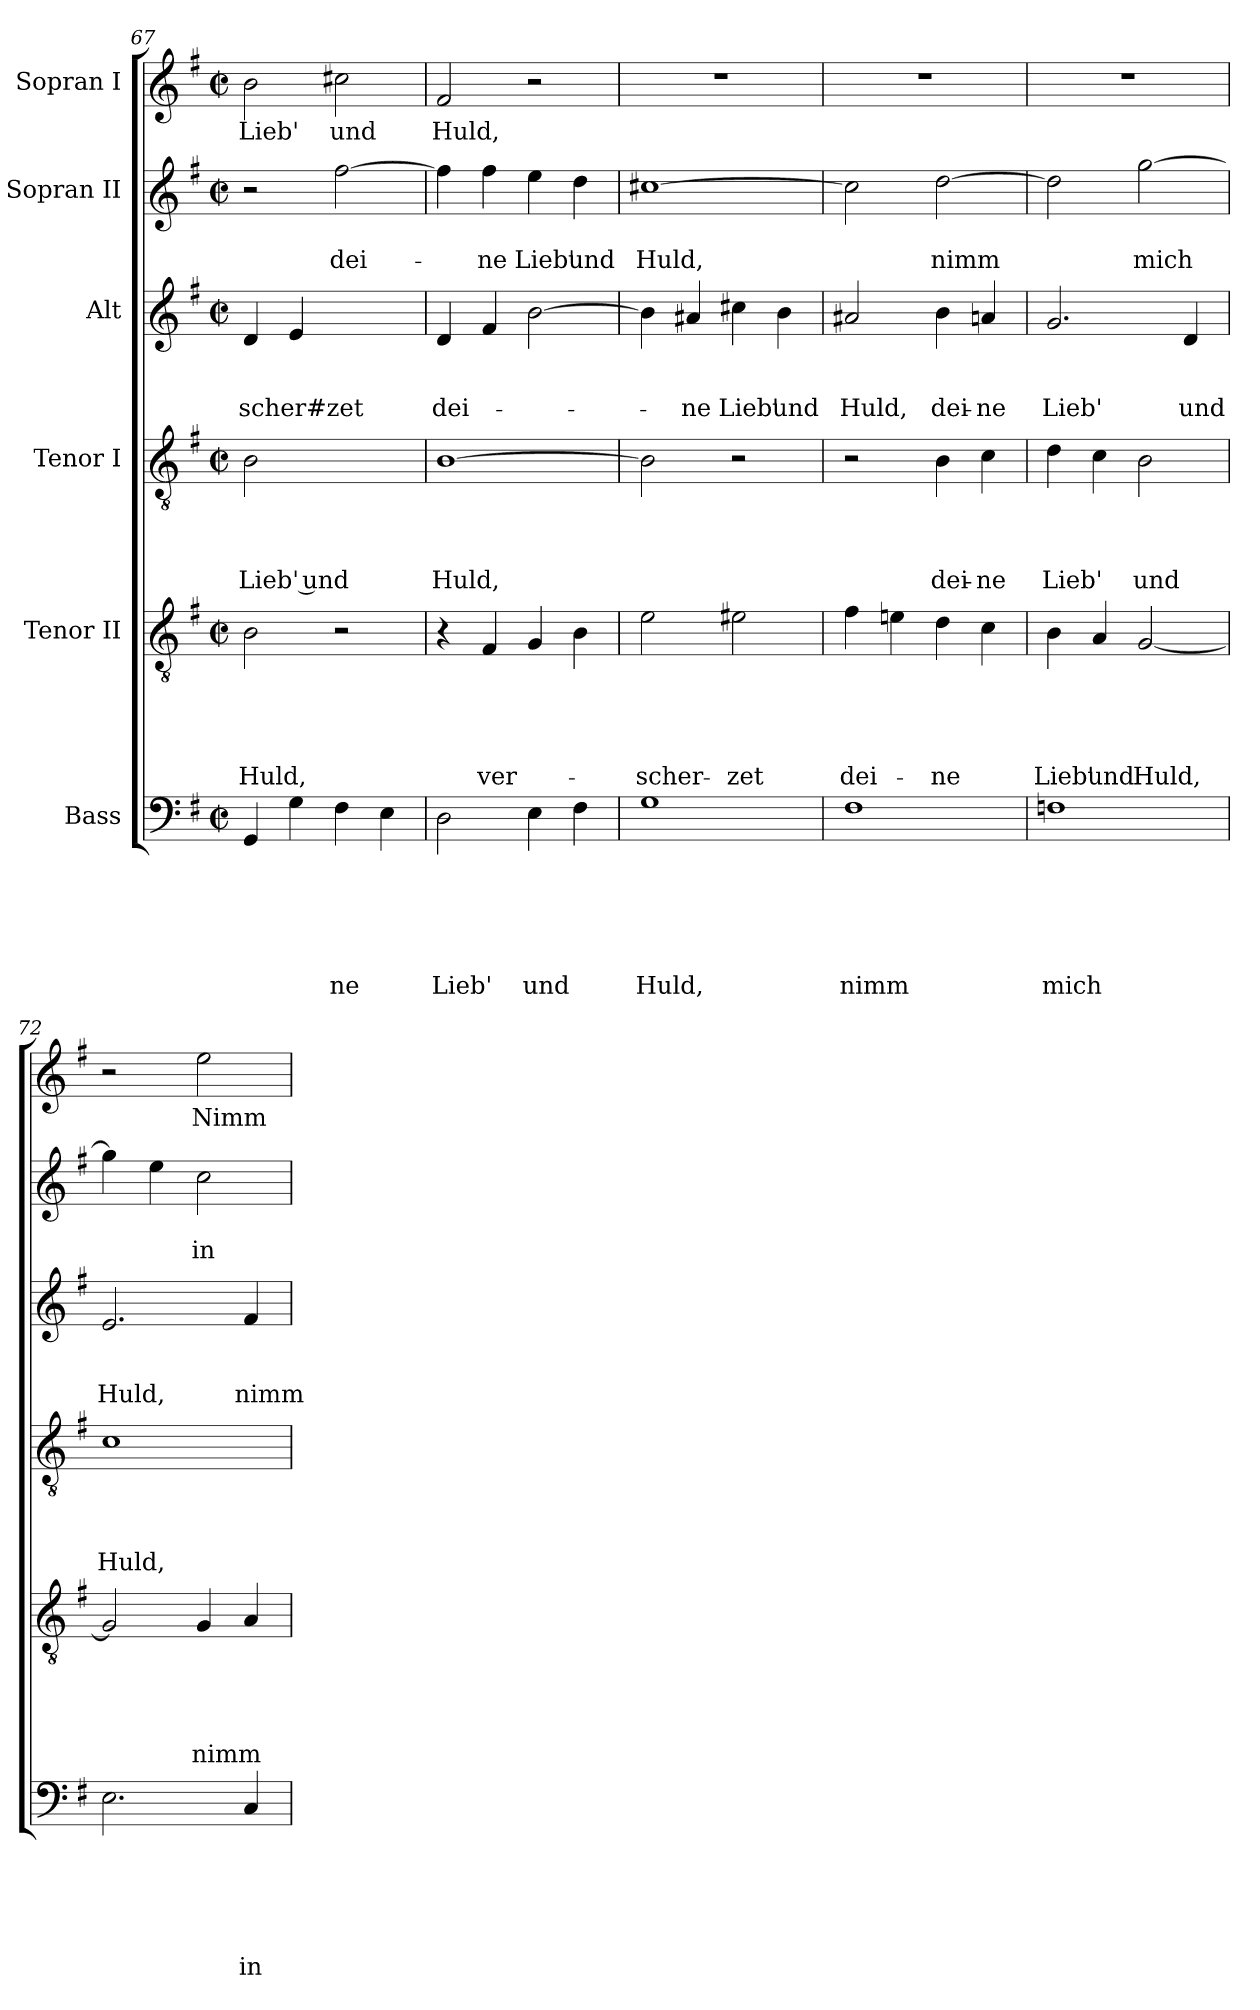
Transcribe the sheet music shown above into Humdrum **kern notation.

**kern	**text	**text	**text	**text	**text	**text	**kern	**text	**text	**text	**text	**text	**kern	**text	**text	**text	**text	**kern	**text	**text	**text	**kern	**text	**text	**kern	**text
*part6	*part6	*part6	*part6	*part6	*part6	*part6	*part5	*part5	*part5	*part5	*part5	*part5	*part4	*part4	*part4	*part4	*part4	*part3	*part3	*part3	*part3	*part2	*part2	*part2	*part1	*part1
*staff6	*staff6	*staff6	*staff6	*staff6	*staff6	*staff6	*staff5	*staff5	*staff5	*staff5	*staff5	*staff5	*staff4	*staff4	*staff4	*staff4	*staff4	*staff3	*staff3	*staff3	*staff3	*staff2	*staff2	*staff2	*staff1	*staff1
*I"Bass	*	*	*	*	*	*	*I"Tenor II	*	*	*	*	*	*I"Tenor I	*	*	*	*	*I"Alt	*	*	*	*I"Sopran II	*	*	*I"Sopran I	*
*clefF4	*	*	*	*	*	*	*clefGv2	*	*	*	*	*	*clefGv2	*	*	*	*	*clefG2	*	*	*	*clefG2	*	*	*clefG2	*
*k[f#]	*	*	*	*	*	*	*k[f#]	*	*	*	*	*	*k[f#]	*	*	*	*	*k[f#]	*	*	*	*k[f#]	*	*	*k[f#]	*
*G:	*	*	*	*	*	*	*G:	*	*	*	*	*	*G:	*	*	*	*	*G:	*	*	*	*G:	*	*	*G:	*
*M2/2	*	*	*	*	*	*	*M2/2	*	*	*	*	*	*M2/2	*	*	*	*	*M2/2	*	*	*	*M2/2	*	*	*M2/2	*
*met(c|)	*	*	*	*	*	*	*met(c|)	*	*	*	*	*	*met(c|)	*	*	*	*	*met(c|)	*	*	*	*met(c|)	*	*	*met(c|)	*
=67	=67	=67	=67	=67	=67	=67	=67	=67	=67	=67	=67	=67	=67	=67	=67	=67	=67	=67	=67	=67	=67	=67	=67	=67	=67	=67
!	!	!	!	!	!	!	!	!	!	!	!	!LO:LY:b	!	!	!	!	!LO:LY:b	!	!	!	!LO:LY:b	!	!	!	!	!LO:LY:b
4GG/	.	.	.	.	.	.	2B\	.	.	.	.	Huld,	2B\	.	.	.	Lieb' und	4d/	.	.	-scher#zet	2r	.	.	2b\	Lieb'
4G\	.	.	.	.	.	.	.	.	.	.	.	.	.	.	.	.	.	4e/	.	.	.	.	.	.	.	.
!	!	!	!	!	!	!LO:LY:b	!	!	!	!	!	!	!	!	!	!	!	!	!	!	!	!	!	!LO:LY:b	!	!LO:LY:b
4F#\	.	.	.	.	.	-ne	2r	.	.	.	.	.	2ryy	.	.	.	.	2ryy	.	.	.	[>2ff#\	.	dei-	2cc#X\	und
4E\	.	.	.	.	.	.	.	.	.	.	.	.	.	.	.	.	.	.	.	.	.	.	.	.	.	.
=68	=68	=68	=68	=68	=68	=68	=68	=68	=68	=68	=68	=68	=68	=68	=68	=68	=68	=68	=68	=68	=68	=68	=68	=68	=68	=68
!	!	!	!	!	!	!LO:LY:b	!	!	!	!	!	!	!	!	!	!	!LO:LY:b	!	!	!	!LO:LY:b	!	!	!	!	!LO:LY:b
2D\	.	.	.	.	.	Lieb'	4r	.	.	.	.	.	[>1B	.	.	.	Huld,	4d/	.	.	dei-	4ff#\]	.	.	2f#/	Huld,
!	!	!	!	!	!	!	!	!	!	!	!	!LO:LY:b	!	!	!	!	!	!	!	!	!	!	!	!LO:LY:b	!	!
.	.	.	.	.	.	.	4F#/	.	.	.	.	ver-	.	.	.	.	.	4f#/	.	.	.	4ff#\	.	-ne	.	.
!	!	!	!	!	!	!LO:LY:b	!	!	!	!	!	!	!	!	!	!	!	!	!	!	!	!	!	!LO:LY:b	!	!
4E\	.	.	.	.	.	und	4G/	.	.	.	.	.	.	.	.	.	.	[>2b\	.	.	.	4ee\	.	Lieb'	2r	.
!	!	!	!	!	!	!	!	!	!	!	!	!	!	!	!	!	!	!	!	!	!	!	!	!LO:LY:b	!	!
4F#\	.	.	.	.	.	.	4B\	.	.	.	.	.	.	.	.	.	.	.	.	.	.	4dd\	.	und	.	.
=69	=69	=69	=69	=69	=69	=69	=69	=69	=69	=69	=69	=69	=69	=69	=69	=69	=69	=69	=69	=69	=69	=69	=69	=69	=69	=69
!	!	!	!	!	!	!LO:LY:b	!	!	!	!	!	!LO:LY:b	!	!	!	!	!	!	!	!	!	!	!	!LO:LY:b	!	!
1G	.	.	.	.	.	Huld,	2e\	.	.	.	.	-scher-	2B\]	.	.	.	.	4b\]	.	.	.	[<1cc#X	.	Huld,	1r	.
!	!	!	!	!	!	!	!	!	!	!	!	!	!	!	!	!	!	!	!	!	!LO:LY:b	!	!	!	!	!
.	.	.	.	.	.	.	.	.	.	.	.	.	.	.	.	.	.	4a#X/	.	.	-ne	.	.	.	.	.
!	!	!	!	!	!	!	!	!	!	!	!	!LO:LY:b	!	!	!	!	!	!	!	!	!LO:LY:b	!	!	!	!	!
.	.	.	.	.	.	.	2e#X\	.	.	.	.	-zet	2r	.	.	.	.	4cc#X\	.	.	Lieb'	.	.	.	.	.
!	!	!	!	!	!	!	!	!	!	!	!	!	!	!	!	!	!	!	!	!	!LO:LY:b	!	!	!	!	!
.	.	.	.	.	.	.	.	.	.	.	.	.	.	.	.	.	.	4b\	.	.	und	.	.	.	.	.
!!LO:LB:g=z
=70	=70	=70	=70	=70	=70	=70	=70	=70	=70	=70	=70	=70	=70	=70	=70	=70	=70	=70	=70	=70	=70	=70	=70	=70	=70	=70
!	!	!	!	!	!	!LO:LY:b	!	!	!	!	!	!LO:LY:b	!	!	!	!	!	!	!	!	!LO:LY:b	!	!	!	!	!
1F#	.	.	.	.	.	nimm	4f#\	.	.	.	.	dei-	2r	.	.	.	.	2a#X/	.	.	Huld,	2cc#i\]	.	.	1r	.
.	.	.	.	.	.	.	4en\	.	.	.	.	.	.	.	.	.	.	.	.	.	.	.	.	.	.	.
!	!	!	!	!	!	!	!	!	!	!	!	!LO:LY:b	!	!	!	!	!LO:LY:b	!	!	!	!LO:LY:b	!	!	!LO:LY:b	!	!
.	.	.	.	.	.	.	4d\	.	.	.	.	-ne	4B\	.	.	.	dei-	4b\	.	.	dei-	[>2dd\	.	nimm	.	.
!	!	!	!	!	!	!	!	!	!	!	!	!	!	!	!	!	!LO:LY:b	!	!	!	!LO:LY:b	!	!	!	!	!
.	.	.	.	.	.	.	4c\	.	.	.	.	.	4c\	.	.	.	-ne	4an/	.	.	-ne	.	.	.	.	.
=71	=71	=71	=71	=71	=71	=71	=71	=71	=71	=71	=71	=71	=71	=71	=71	=71	=71	=71	=71	=71	=71	=71	=71	=71	=71	=71
!	!	!	!	!	!	!LO:LY:b	!	!	!	!	!	!LO:LY:b	!	!	!	!	!LO:LY:b	!	!	!	!LO:LY:b	!	!	!	!	!
1Fn	.	.	.	.	.	mich	4B\	.	.	.	.	Lieb'	4d\	.	.	.	Lieb'	2.g/	.	.	Lieb'	2dd\]	.	.	1r	.
!	!	!	!	!	!	!	!	!	!	!	!	!LO:LY:b	!	!	!	!	!	!	!	!	!	!	!	!	!	!
.	.	.	.	.	.	.	4A/	.	.	.	.	und	4c\	.	.	.	.	.	.	.	.	.	.	.	.	.
!	!	!	!	!	!	!	!	!	!	!	!	!LO:LY:b	!	!	!	!	!LO:LY:b	!	!	!	!	!	!	!LO:LY:b	!	!
.	.	.	.	.	.	.	[<2G/	.	.	.	.	Huld,	2B\	.	.	.	und	.	.	.	.	[>2gg\	.	mich	.	.
!	!	!	!	!	!	!	!	!	!	!	!	!	!	!	!	!	!	!	!	!	!LO:LY:b	!	!	!	!	!
.	.	.	.	.	.	.	.	.	.	.	.	.	.	.	.	.	.	4d/	.	.	und	.	.	.	.	.
=72	=72	=72	=72	=72	=72	=72	=72	=72	=72	=72	=72	=72	=72	=72	=72	=72	=72	=72	=72	=72	=72	=72	=72	=72	=72	=72
!	!	!	!	!	!	!	!	!	!	!	!	!	!	!	!	!	!LO:LY:b	!	!	!	!LO:LY:b	!	!	!	!	!
2.E\	.	.	.	.	.	.	2G/]	.	.	.	.	.	1c	.	.	.	Huld,	2.e/	.	.	Huld,	4gg\]	.	.	2r	.
.	.	.	.	.	.	.	.	.	.	.	.	.	.	.	.	.	.	.	.	.	.	4ee\	.	.	.	.
!	!	!	!	!	!	!	!	!	!	!	!	!LO:LY:b	!	!	!	!	!	!	!	!	!	!	!	!LO:LY:b	!	!LO:LY:b
.	.	.	.	.	.	.	4G/	.	.	.	.	nimm	.	.	.	.	.	.	.	.	.	2cc\	.	in	2ee\	Nimm
!	!	!	!	!	!	!LO:LY:b	!	!	!	!	!	!	!	!	!	!	!	!	!	!	!LO:LY:b	!	!	!	!	!
4C/	.	.	.	.	.	in	4A/	.	.	.	.	.	.	.	.	.	.	4f#/	.	.	nimm	.	.	.	.	.
=	=	=	=	=	=	=	=	=	=	=	=	=	=	=	=	=	=	=	=	=	=	=	=	=	=	=
*-	*-	*-	*-	*-	*-	*-	*-	*-	*-	*-	*-	*-	*-	*-	*-	*-	*-	*-	*-	*-	*-	*-	*-	*-	*-	*-
